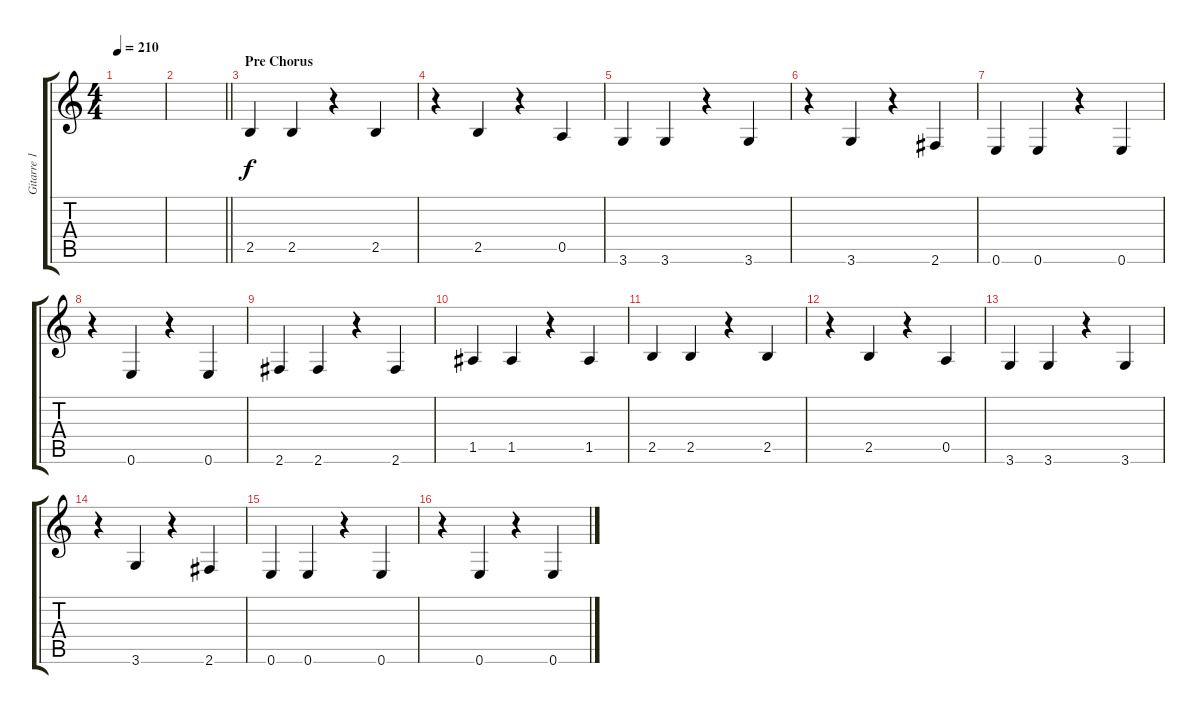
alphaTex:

\track ("Gitarre 1" "Gitarre 1") {instrument distortionguitar}
\staff {score tabs}
\tuning (E4 B3 G3 D3 A2 E2) {hide}
\ts (4 4)
\tempo 210
\clef g2
\ks c
|
\barLineRight lightlight
|
\section ("" "Pre Chorus")
2.5.4 2.5.4 r.4 2.5.4 |
r.4 2.5.4 r.4 0.5.4 |
3.6.4 3.6.4 r.4 3.6.4 |
r.4 3.6.4 r.4 2.6.4 |
0.6.4 0.6.4 r.4 0.6.4 |
r.4 0.6.4 r.4 0.6.4 |
2.6.4 2.6.4 r.4 2.6.4 |
1.5.4 1.5.4 r.4 1.5.4 |
2.5.4 2.5.4 r.4 2.5.4 |
r.4 2.5.4 r.4 0.5.4 |
3.6.4 3.6.4 r.4 3.6.4 |
r.4 3.6.4 r.4 2.6.4 |
0.6.4 0.6.4 r.4 0.6.4 |
r.4 0.6.4 r.4 0.6.4
